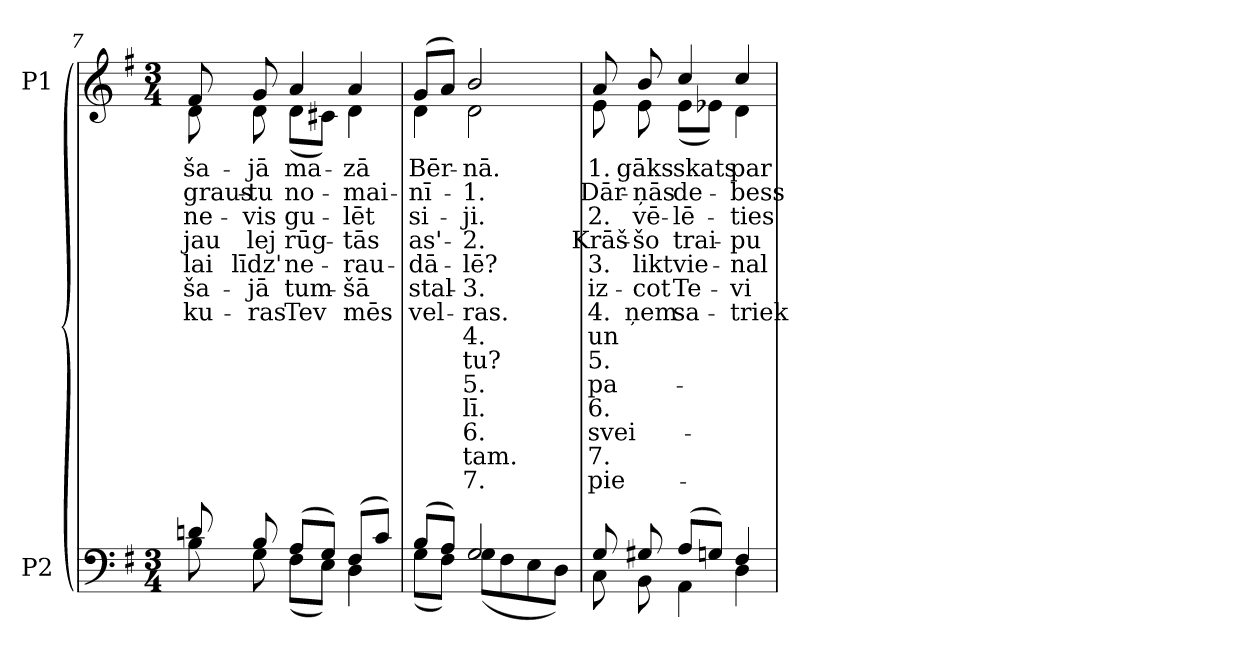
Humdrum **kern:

**kern	**kern	**text	**text	**text	**text	**text	**text	**text	**text	**text	**text	**text	**text	**text	**text
*part2	*part1	*part1	*part1	*part1	*part1	*part1	*part1	*part1	*part1	*part1	*part1	*part1	*part1	*part1	*part1
*staff2	*staff1	*staff1	*staff1	*staff1	*staff1	*staff1	*staff1	*staff1	*staff1	*staff1	*staff1	*staff1	*staff1	*staff1	*staff1
*I"P2	*I"P1	*	*	*	*	*	*	*	*	*	*	*	*	*	*
*clefF4	*clefG2	*	*	*	*	*	*	*	*	*	*	*	*	*	*
*k[f#]	*k[f#]	*	*	*	*	*	*	*	*	*	*	*	*	*	*
*G:	*G:	*	*	*	*	*	*	*	*	*	*	*	*	*	*
*M3/4	*M3/4	*	*	*	*	*	*	*	*	*	*	*	*	*	*
=7	=7	=7	=7	=7	=7	=7	=7	=7	=7	=7	=7	=7	=7	=7	=7
*^	*	*	*	*	*	*	*	*	*	*	*	*	*	*	*
!	!	!	!LO:LY:b:color=#000000	!LO:LY:b:color=#000000	!LO:LY:b:color=#000000	!LO:LY:b:color=#000000	!LO:LY:b:color=#000000	!LO:LY:b:color=#000000	!LO:LY:b:color=#000000	!	!	!	!	!	!	!
*	*	*^	*	*	*	*	*	*	*	*	*	*	*	*	*	*
8dni/	8Bi\	8f#i/	8di\	ša-	graus-	ne-	jau	lai	ša-	-ku-	.	.	.	.	.	.	.
!	!	!	!	!LO:LY:b:color=#000000	!LO:LY:b:color=#000000	!LO:LY:b:color=#000000	!LO:LY:b:color=#000000	!LO:LY:b:color=#000000	!LO:LY:b:color=#000000	!LO:LY:b:color=#000000	!	!	!	!	!	!	!
8Bi/	8Gi\	8gi/	8di\	-jā	-tu	-vis	lej	līdz'	jā	-ras	.	.	.	.	.	.	.
!	!	!	!	!LO:LY:b:color=#000000	!LO:LY:b:color=#000000	!LO:LY:b:color=#000000	!LO:LY:b:color=#000000	!LO:LY:b:color=#000000	!LO:LY:b:color=#000000	!LO:LY:b:color=#000000	!	!	!	!	!	!	!
(8Ai/L	(8F#i\L	4ai/	(8di\L	ma-	no-	gu-	rūg-	ne-	tum-	Tev	.	.	.	.	.	.	.
8Gi/J)	8Ei\J)	.	8c#Xi\J)	.	.	.	.	.	.	.	.	.	.	.	.	.	.
!	!	!	!	!LO:LY:b:color=#000000	!LO:LY:b:color=#000000	!LO:LY:b:color=#000000	!LO:LY:b:color=#000000	!LO:LY:b:color=#000000	!LO:LY:b:color=#000000	!LO:LY:b:color=#000000	!	!	!	!	!	!	!
(8F#i/L	4Di\	4ai/	4di\	-zā	-mai-	-lēt	-tās	-rau-	-šā	mēs	.	.	.	.	.	.	.
8ci/J)	.	.	.	.	.	.	.	.	.	.	.	.	.	.	.	.	.
=8	=8	=8	=8	=8	=8	=8	=8	=8	=8	=8	=8	=8	=8	=8	=8	=8	=8
!	!	!	!	!LO:LY:b:color=#000000	!LO:LY:b:color=#000000	!LO:LY:b:color=#000000	!LO:LY:b:color=#000000	!LO:LY:b:color=#000000	!LO:LY:b:color=#000000	!LO:LY:b:color=#000000	!	!	!	!	!	!	!
(8Bi/L	(8Gi\L	(8gi/L	4di\	Bēr-	-nī-	si-	as'-	-dā-	stal-	-vel-	.	.	.	.	.	.	.
8Ai/J)	8F#i\J)	8ai/J)	.	.	.	.	.	.	.	.	.	.	.	.	.	.	.
!	!	!	!	!LO:LY:b:color=#000000	!LO:LY:b:color=#000000	!LO:LY:b:color=#000000	!LO:LY:b:color=#000000	!LO:LY:b:color=#000000	!LO:LY:b:color=#000000	!LO:LY:b:color=#000000	!LO:LY:b:color=#000000	!LO:LY:b:color=#000000	!LO:LY:b:color=#000000	!LO:LY:b:color=#000000	!LO:LY:b:color=#000000	!LO:LY:b:color=#000000	!LO:LY:b:color=#000000
2Gi/	(8Gi\L	2bi/	2di\	-nā.	1.	-ji.	2.	-lē?	3.	-ras.	4.	-tu?	5.	-lī.	6.	tam.	7.
.	8F#i\	.	.	.	.	.	.	.	.	.	.	.	.	.	.	.	.
.	8Ei\	.	.	.	.	.	.	.	.	.	.	.	.	.	.	.	.
.	8Di\J)	.	.	.	.	.	.	.	.	.	.	.	.	.	.	.	.
!!LO:LB:g=z	!!
=9	=9	=9	=9	=9	=9	=9	=9	=9	=9	=9	=9	=9	=9	=9	=9	=9	=9
!	!	!	!	!LO:LY:b:color=#000000	!LO:LY:b:color=#000000	!LO:LY:b:color=#000000	!LO:LY:b:color=#000000	!LO:LY:b:color=#000000	!LO:LY:b:color=#000000	!LO:LY:b:color=#000000	!LO:LY:b:color=#000000	!LO:LY:b:color=#000000	!LO:LY:b:color=#000000	!LO:LY:b:color=#000000	!LO:LY:b:color=#000000	!LO:LY:b:color=#000000	!LO:LY:b:color=#000000
8Gi/	8Ci\	8ai/	8ei\	1.	Dār-	2.	Krāš-	3.	iz-	4.	un	5.	pa-	6.	-svei-	7.	pie-
!	!	!	!	!LO:LY:b:color=#000000	!LO:LY:b:color=#000000	!LO:LY:b:color=#000000	!LO:LY:b:color=#000000	!LO:LY:b:color=#000000	!LO:LY:b:color=#000000	!LO:LY:b:color=#000000	!	!	!	!	!	!	!
8G#Xi/	8BBi\	8bi/	8ei\	-gāks	-ņās	-vē-	šo	-likt	cot	-ņem	.	.	.	.	.	.	.
!	!	!	!	!LO:LY:b:color=#000000	!LO:LY:b:color=#000000	!LO:LY:b:color=#000000	!LO:LY:b:color=#000000	!LO:LY:b:color=#000000	!LO:LY:b:color=#000000	!LO:LY:b:color=#000000	!	!	!	!	!	!	!
(8Ai/L	4AAi\	4cci/	(8ei\L	skats	de-	-lē-	trai-	vie-	-Te-	sa-	.	.	.	.	.	.	.
8Gni/J)	.	.	8e-Xi\J)	.	.	.	.	.	.	.	.	.	.	.	.	.	.
!	!	!	!	!LO:LY:b:color=#000000	!LO:LY:b:color=#000000	!LO:LY:b:color=#000000	!LO:LY:b:color=#000000	!LO:LY:b:color=#000000	!LO:LY:b:color=#000000	!LO:LY:b:color=#000000	!	!	!	!	!	!	!
4F#i/	4Di\	4cci/	4di\	par	-bess	-ties	-pu	-nal-	-vi	-triek-	.	.	.	.	.	.	.
*v	*v	*	*	*	*	*	*	*	*	*	*	*	*	*	*	*	*
*	*v	*v	*	*	*	*	*	*	*	*	*	*	*	*	*	*
=	=	=	=	=	=	=	=	=	=	=	=	=	=	=	=
*-	*-	*-	*-	*-	*-	*-	*-	*-	*-	*-	*-	*-	*-	*-	*-
